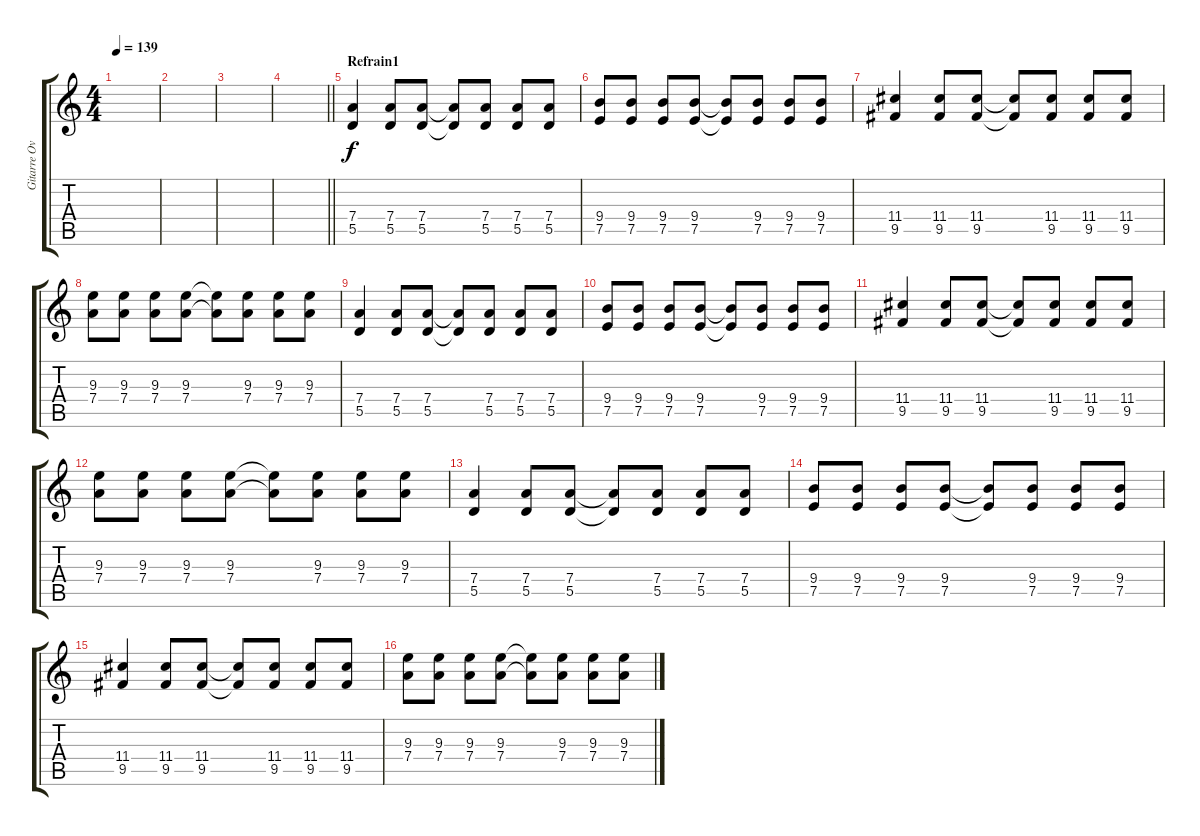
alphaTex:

\track ("Gitarre Overdub" "Gitarre Ov") {instrument overdrivenguitar}
\staff {score tabs}
\tuning (E4 B3 G3 D3 A2 E2) {hide}
\ts (4 4)
\tempo 139
\clef g2
\ks c
|
|
|
\barLineRight lightlight
|
\section ("" "Refrain1")
(7.4 5.5).4 (7.4 5.5).8 (7.4 5.5).8 (7.4{t} 5.5{t}).8 (7.4 5.5).8 (7.4 5.5).8 (7.4 5.5).8 |
(9.4 7.5).8 (9.4 7.5).8 (9.4 7.5).8 (9.4 7.5).8 (9.4{t} 7.5{t}).8 (9.4 7.5).8 (9.4 7.5).8 (9.4 7.5).8 |
(11.4 9.5).4 (11.4 9.5).8 (11.4 9.5).8 (11.4{t} 9.5{t}).8 (11.4 9.5).8 (11.4 9.5).8 (11.4 9.5).8 |
(9.3 7.4).8 (9.3 7.4).8 (9.3 7.4).8 (9.3 7.4).8 (9.3{t} 7.4{t}).8 (9.3 7.4).8 (9.3 7.4).8 (9.3 7.4).8 |
(7.4 5.5).4 (7.4 5.5).8 (7.4 5.5).8 (7.4{t} 5.5{t}).8 (7.4 5.5).8 (7.4 5.5).8 (7.4 5.5).8 |
(9.4 7.5).8 (9.4 7.5).8 (9.4 7.5).8 (9.4 7.5).8 (9.4{t} 7.5{t}).8 (9.4 7.5).8 (9.4 7.5).8 (9.4 7.5).8 |
(11.4 9.5).4 (11.4 9.5).8 (11.4 9.5).8 (11.4{t} 9.5{t}).8 (11.4 9.5).8 (11.4 9.5).8 (11.4 9.5).8 |
(9.3 7.4).8 (9.3 7.4).8 (9.3 7.4).8 (9.3 7.4).8 (9.3{t} 7.4{t}).8 (9.3 7.4).8 (9.3 7.4).8 (9.3 7.4).8 |
(7.4 5.5).4 (7.4 5.5).8 (7.4 5.5).8 (7.4{t} 5.5{t}).8 (7.4 5.5).8 (7.4 5.5).8 (7.4 5.5).8 |
(9.4 7.5).8 (9.4 7.5).8 (9.4 7.5).8 (9.4 7.5).8 (9.4{t} 7.5{t}).8 (9.4 7.5).8 (9.4 7.5).8 (9.4 7.5).8 |
(11.4 9.5).4 (11.4 9.5).8 (11.4 9.5).8 (11.4{t} 9.5{t}).8 (11.4 9.5).8 (11.4 9.5).8 (11.4 9.5).8 |
(9.3 7.4).8 (9.3 7.4).8 (9.3 7.4).8 (9.3 7.4).8 (9.3{t} 7.4{t}).8 (9.3 7.4).8 (9.3 7.4).8 (9.3 7.4).8
